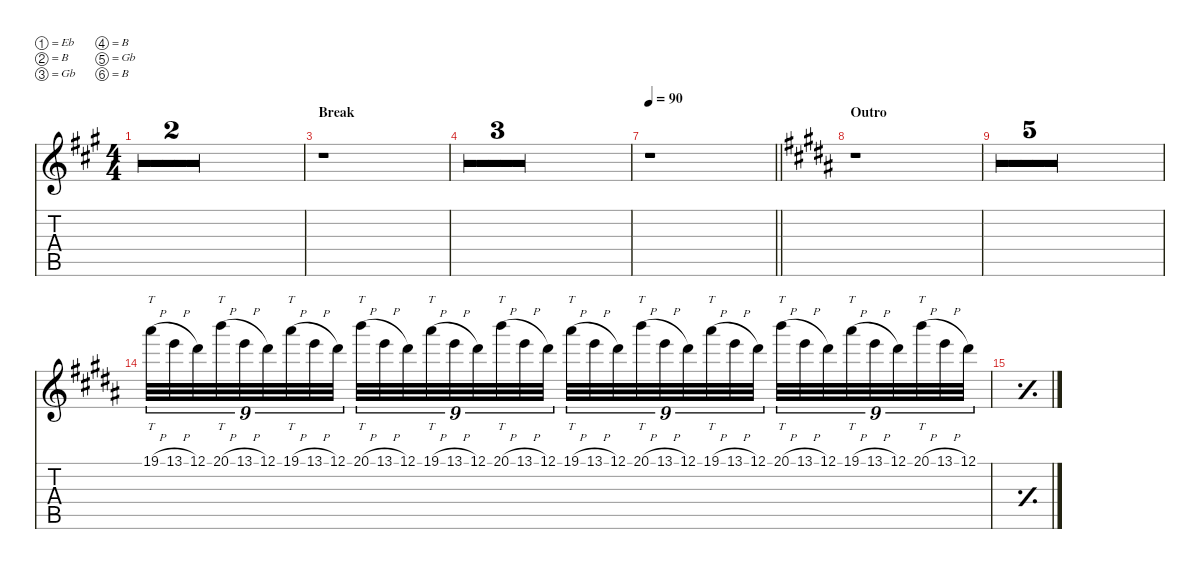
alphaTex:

\defaultSystemsLayout 4
\hideDynamics
\bracketExtendMode nobrackets
\singleTrackTrackNamePolicy hidden
\multiTrackTrackNamePolicy hidden
\firstSystemTrackNameMode fullname
\firstSystemTrackNameOrientation horizontal
\otherSystemsTrackNameOrientation horizontal
\track ("Fill Gtr." "E-Gt") {multiBarRest instrument distortionguitar}
\staff {score tabs}
\tuning (Eb4 B3 Gb3 B2 Gb2 B1)
\ts (4 4)
\tempo 110
\clef g2
\ks a
r.1{dy mf} |
\barLineRight lightlight
r.1 |
\section ("" "Break")
r.1 |
r.1 |
r.1 |
r.1 |
\tempo 90
\barLineRight lightlight
r.1 |
\section ("" "Outro")
\ks b
r.1 |
r.1 |
r.1 |
r.1 |
r.1 |
r.1 |
19.1{h acc #}.32{tt tu (9 8) dy p} 13.1{h acc forcenatural}.32{tu (9 8)} 12.1{acc #}.32{tu (9 8)} 20.1{h acc forcenatural}.32{tt tu (9 8)} 13.1{h acc forcenatural}.32{tu (9 8)} 12.1{acc #}.32{tu (9 8)} 19.1{h acc #}.32{tt tu (9 8)} 13.1{h acc forcenatural}.32{tu (9 8)} 12.1{acc #}.32{tu (9 8)} 20.1{h acc forcenatural}.32{tt tu (9 8)} 13.1{h acc forcenatural}.32{tu (9 8)} 12.1{acc #}.32{tu (9 8)} 19.1{h acc #}.32{tt tu (9 8)} 13.1{h acc forcenatural}.32{tu (9 8)} 12.1{acc #}.32{tu (9 8)} 20.1{h acc forcenatural}.32{tt tu (9 8)} 13.1{h acc forcenatural}.32{tu (9 8)} 12.1{acc #}.32{tu (9 8)} 19.1{h acc #}.32{tt tu (9 8)} 13.1{h acc forcenatural}.32{tu (9 8)} 12.1{acc #}.32{tu (9 8)} 20.1{h acc forcenatural}.32{tt tu (9 8)} 13.1{h acc forcenatural}.32{tu (9 8)} 12.1{acc #}.32{tu (9 8)} 19.1{h acc #}.32{tt tu (9 8)} 13.1{h acc forcenatural}.32{tu (9 8)} 12.1{acc #}.32{tu (9 8)} 20.1{h acc forcenatural}.32{tt tu (9 8)} 13.1{h acc forcenatural}.32{tu (9 8)} 12.1{acc #}.32{tu (9 8)} 19.1{h acc #}.32{tt tu (9 8)} 13.1{h acc forcenatural}.32{tu (9 8)} 12.1{acc #}.32{tu (9 8)} 20.1{h acc forcenatural}.32{tt tu (9 8)} 13.1{h acc forcenatural}.32{tu (9 8)} 12.1{acc #}.32{tu (9 8)} |
\simile simple
